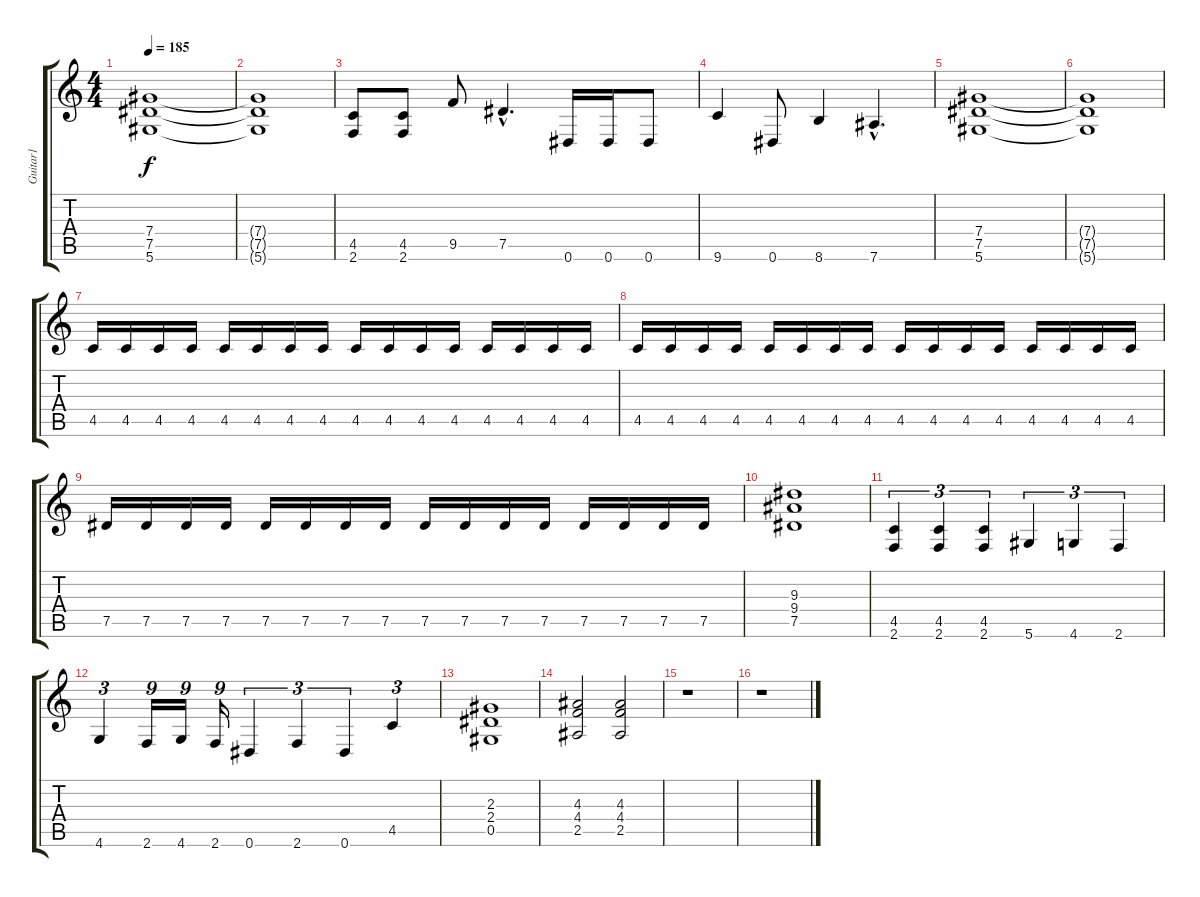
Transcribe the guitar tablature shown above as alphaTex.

\track ("Guitar1" "Guitar1") {instrument distortionguitar}
\staff {score tabs}
\tuning (Eb4 Bb3 Gb3 Db3 Ab2 Eb2) {hide}
\ts (4 4)
\tempo 185
\clef g2
\ks c
(7.4 7.5 5.6).1{dy f} |
(7.4{t} 7.5{t} 5.6{t}).1 |
(4.5 2.6).8 (4.5 2.6).8 9.5.8 7.5{hac}.4{d} 0.6.16 0.6.16 0.6.8 |
9.6.4 0.6.8 8.6.4 7.6{hac}.4{d} |
(7.4 7.5 5.6).1 |
(7.4{t} 7.5{t} 5.6{t}).1 |
4.5.16 4.5.16 4.5.16 4.5.16 4.5.16 4.5.16 4.5.16 4.5.16 4.5.16 4.5.16 4.5.16 4.5.16 4.5.16 4.5.16 4.5.16 4.5.16 |
4.5.16 4.5.16 4.5.16 4.5.16 4.5.16 4.5.16 4.5.16 4.5.16 4.5.16 4.5.16 4.5.16 4.5.16 4.5.16 4.5.16 4.5.16 4.5.16 |
7.5.16 7.5.16 7.5.16 7.5.16 7.5.16 7.5.16 7.5.16 7.5.16 7.5.16 7.5.16 7.5.16 7.5.16 7.5.16 7.5.16 7.5.16 7.5.16 |
(9.3 9.4 7.5).1 |
(4.5 2.6).4{tu (3 2)} (4.5 2.6).4{tu (3 2)} (4.5 2.6).4{tu (3 2)} 5.6.4{tu (3 2)} 4.6.4{tu (3 2)} 2.6.4{tu (3 2)} |
4.6.4{tu (3 2)} 2.6.16{tu (9 8)} 4.6.16{tu (9 8)} 2.6.16{tu (9 8)} 0.6.4{tu (3 2)} 2.6.4{tu (3 2)} 0.6.4{tu (3 2)} 4.5.4{tu (3 2)} |
(2.3 2.4 0.5).1 |
(4.3 4.4 2.5).2 (4.3 4.4 2.5).2 |
r.1 |
r.1
